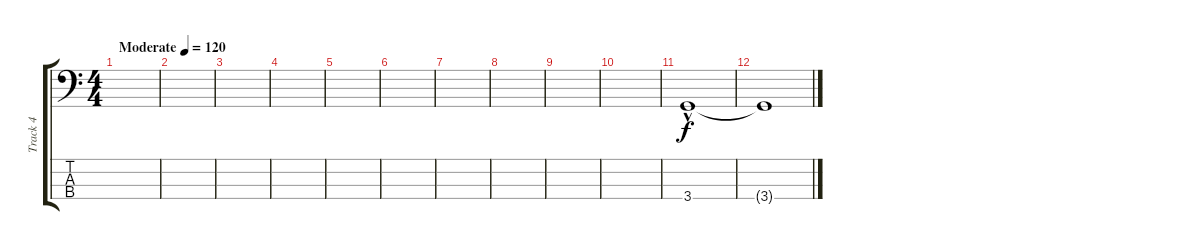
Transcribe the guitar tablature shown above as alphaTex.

\track ("Track 4" "Track 4") {instrument synthbass2}
\staff {score tabs}
\tuning (G2 D2 A1 E1) {hide}
\ts (4 4)
\tempo (120 "Moderate")
\clef f4
\ks c
|
|
|
|
|
|
|
|
|
|
3.4{hac}.1{balance 3 instrument acousticgrandpiano} |
3.4{t}.1{dy f}
